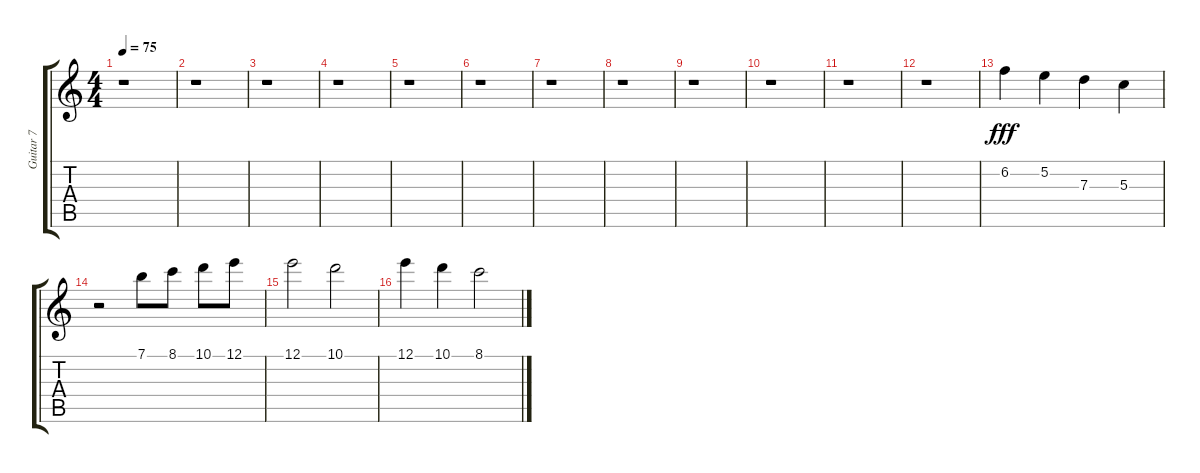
\track ("Guitar 7" "Guitar 7") {instrument distortionguitar}
\staff {score tabs}
\tuning (E4 B3 G3 D3 A2 E2) {hide}
\ts (4 4)
\tempo 75
\clef g2
\ks c
r.1{dy fff} |
r.1 |
r.1 |
r.1 |
r.1 |
r.1 |
r.1 |
r.1 |
r.1 |
r.1 |
r.1 |
r.1 |
6.2.4 5.2.4 7.3.4 5.3.4 |
r.2 7.1.8 8.1.8 10.1.8 12.1.8 |
12.1.2 10.1.2 |
12.1.4 10.1.4 8.1.2
